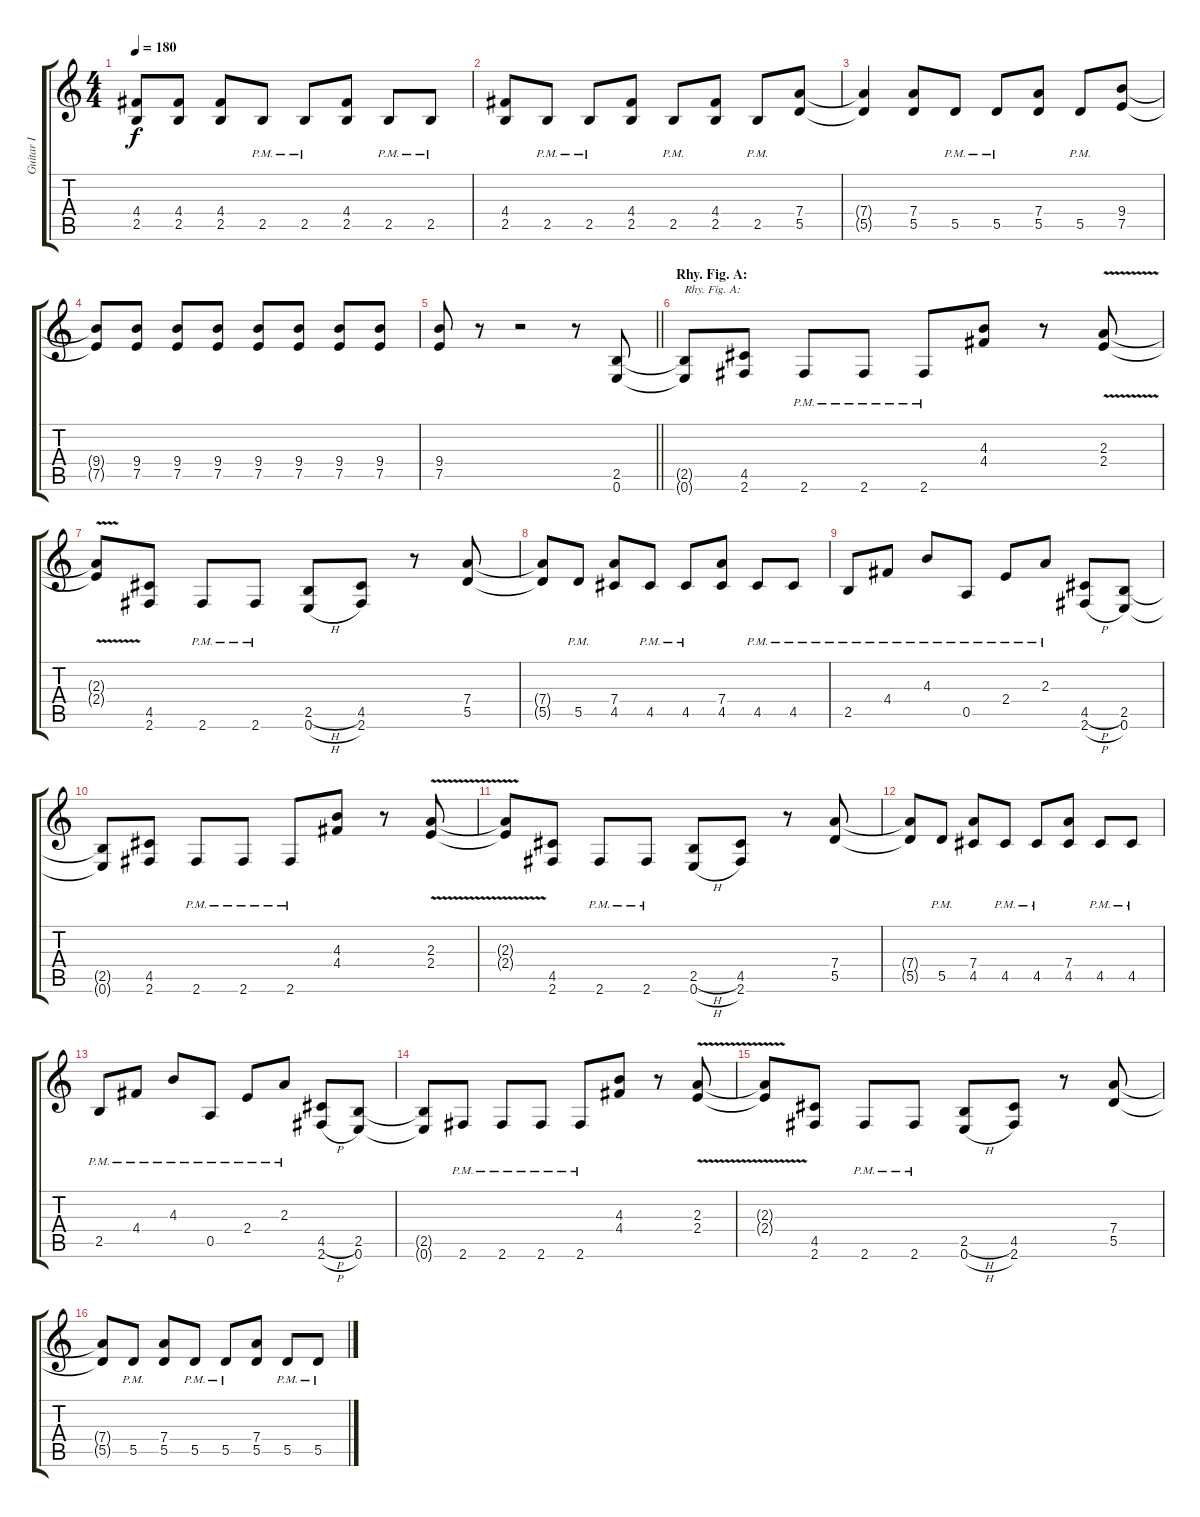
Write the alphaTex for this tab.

\track ("Guitar I" "Guitar I") {instrument distortionguitar}
\staff {score tabs}
\tuning (E4 B3 G3 D3 A2 E2) {hide}
\ts (4 4)
\tempo 180
\clef g2
\ks c
(4.4{t} 2.5{t}).8{dy f} (4.4 2.5).8 (4.4 2.5).8 2.5{pm}.8 2.5{pm}.8 (4.4 2.5).8 2.5{pm}.8 2.5{pm}.8 |
(4.4 2.5).8 2.5{pm}.8 2.5{pm}.8 (4.4 2.5).8 2.5{pm}.8 (4.4 2.5).8 2.5{pm}.8 (7.4 5.5).8 |
(7.4{t} 5.5{t}).4 (7.4 5.5).8 5.5{pm}.8 5.5{pm}.8 (7.4 5.5).8 5.5{pm}.8 (9.4 7.5).8 |
(9.4{t} 7.5{t}).8 (9.4 7.5).8 (9.4 7.5).8 (9.4 7.5).8 (9.4 7.5).8 (9.4 7.5).8 (9.4 7.5).8 (9.4 7.5).8 |
\barLineRight lightlight
(9.4 7.5).8 r.8 r.2 r.8 (2.5 0.6).8 |
\section ("" "Rhy. Fig. A:")
(2.5{t} 0.6{t}).8{txt "Rhy. Fig. A:"} (4.5 2.6).8 2.6{pm}.8 2.6{pm}.8 2.6{pm}.8 (4.3 4.4).8 r.8 (2.3{v} 2.4).8 |
(2.3{t} 2.4{t}).8 (4.5 2.6).8 2.6{pm}.8 2.6{pm}.8 (2.5{h} 0.6{h}).8 (4.5 2.6).8 r.8 (7.4 5.5).8 |
(7.4{t} 5.5{t}).8 5.5{pm}.8 (7.4 4.5).8 4.5{pm}.8 4.5{pm}.8 (7.4 4.5).8 4.5{pm}.8 4.5{pm}.8 |
2.5{pm}.8 4.4{pm}.8 4.3{pm}.8 0.5{pm}.8 2.4{pm}.8 2.3{pm}.8 (4.5{h} 2.6{h}).8 (2.5 0.6).8 |
(2.5{t} 0.6{t}).8 (4.5 2.6).8 2.6{pm}.8 2.6{pm}.8 2.6{pm}.8 (4.3 4.4).8 r.8 (2.3{v} 2.4).8 |
(2.3{t} 2.4{t}).8 (4.5 2.6).8 2.6{pm}.8 2.6{pm}.8 (2.5{h} 0.6{h}).8 (4.5 2.6).8 r.8 (7.4 5.5).8 |
(7.4{t} 5.5{t}).8 5.5{pm}.8 (7.4 4.5).8 4.5{pm}.8 4.5{pm}.8 (7.4 4.5).8 4.5{pm}.8 4.5{pm}.8 |
2.5{pm}.8 4.4{pm}.8 4.3{pm}.8 0.5{pm}.8 2.4{pm}.8 2.3{pm}.8 (4.5{h} 2.6{h}).8 (2.5 0.6).8 |
(2.5{t} 0.6{t}).8 2.6{pm}.8 2.6{pm}.8 2.6{pm}.8 2.6{pm}.8 (4.3 4.4).8 r.8 (2.3{v} 2.4).8 |
(2.3{t} 2.4{t}).8 (4.5 2.6).8 2.6{pm}.8 2.6{pm}.8 (2.5{h} 0.6{h}).8 (4.5 2.6).8 r.8 (7.4 5.5).8 |
(7.4{t} 5.5{t}).8 5.5{pm}.8 (7.4 5.5).8 5.5{pm}.8 5.5{pm}.8 (7.4 5.5).8 5.5{pm}.8 5.5{pm}.8
